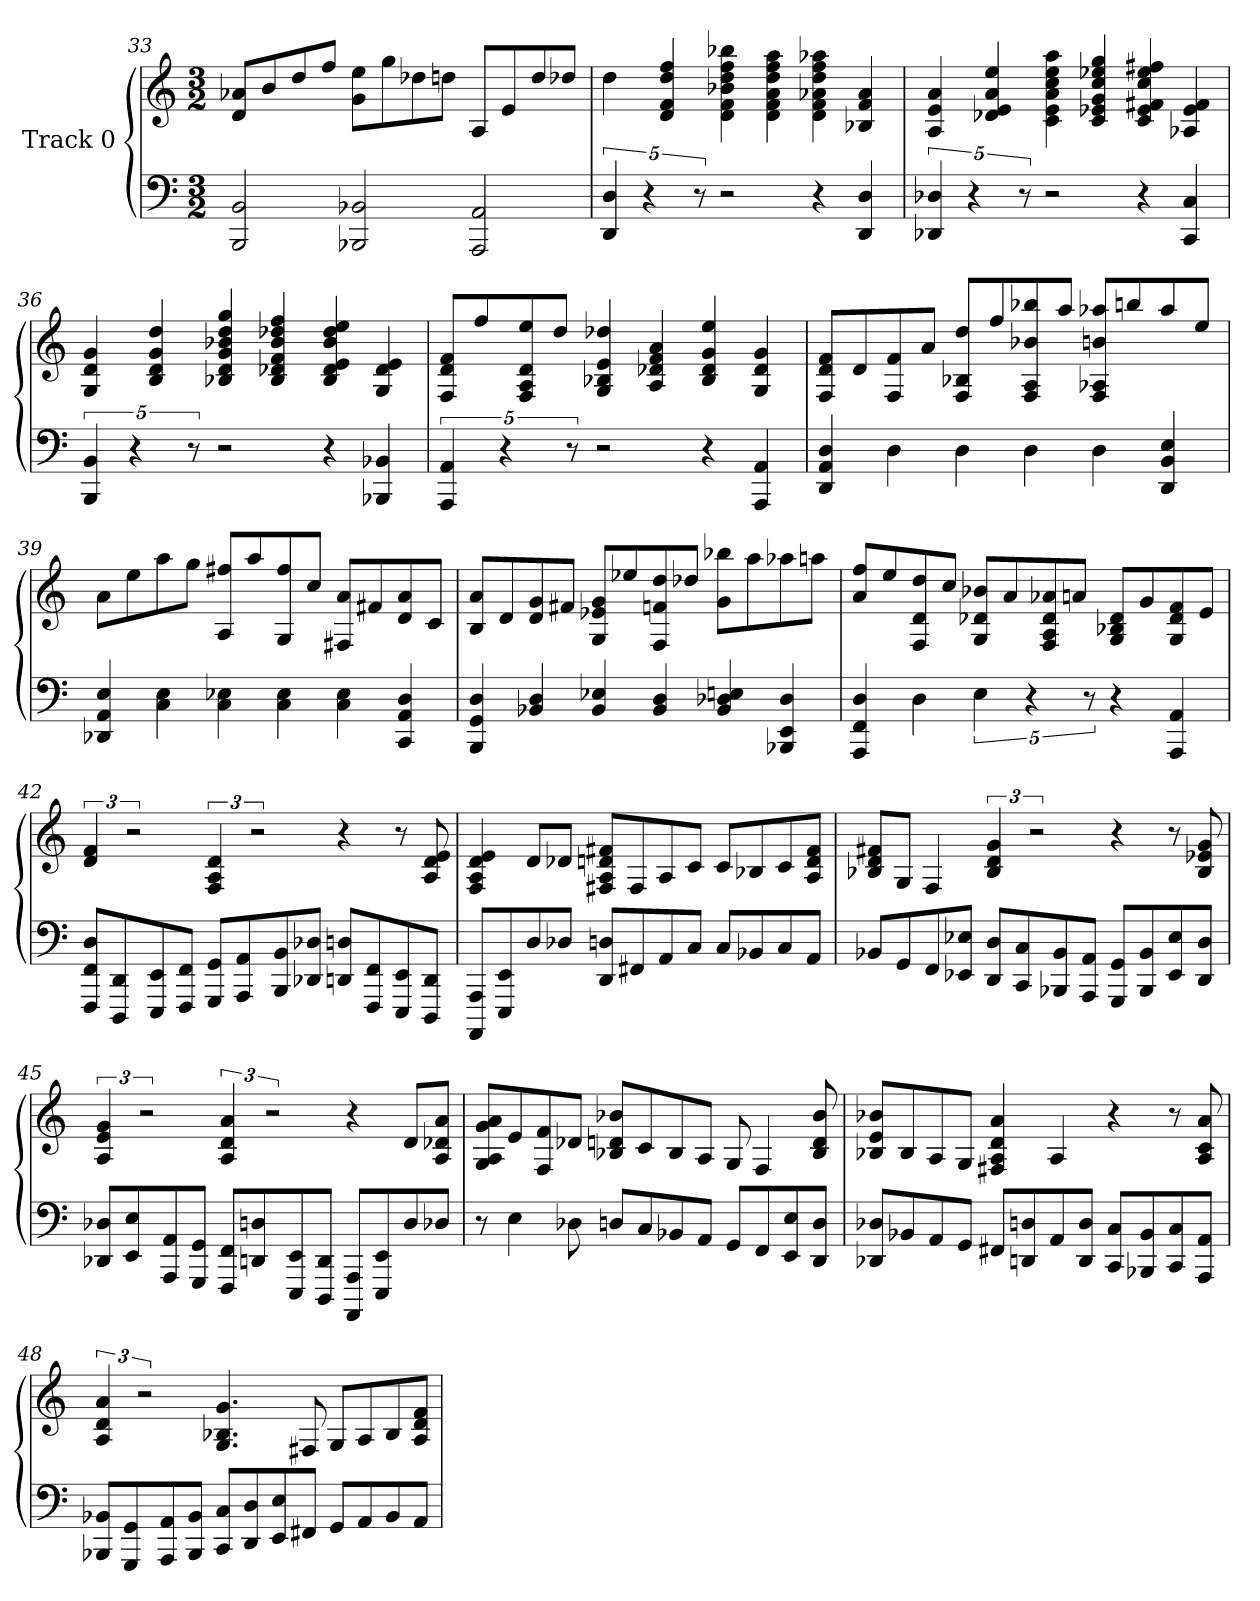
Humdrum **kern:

**kern	**kern
*part2	*part1
*staff2	*staff1
*	*I"Track 0
!!LO:LB:g=z
*clefF4	*clefG2
*k[]	*k[]
*C:	*C:
*M3/2	*M3/2
=33	=33
2BBB/ 2BB/	8d/ 8a-X/L
.	8b/
.	8dd/
.	8ff/J
2BBB-X/ 2BB-X/	8g\ 8ee\L
.	8gg\
.	8dd-X\
.	8ddn\J
2AAA/ 2AA/	8A/L
.	8e/
.	8dd/
.	8dd-X/J
=34	=34
5DD/ 5D/	4dd\
5r	.
.	4d/ 4f/ 4dd/ 4ff/
10r	.
2r	4d\ 4f\ 4b-X\ 4dd\ 4ff\ 4bb-X\
.	4d\ 4f\ 4a\ 4dd\ 4ff\ 4aa\
4r	4d\ 4f\ 4a-X\ 4dd\ 4ff\ 4aa-X\
4DD/ 4D/	4B-X/ 4f/ 4a-/
=35	=35
5DD-X/ 5D-X/	4A/ 4e/ 4a/
5r	.
.	4d-X/ 4e/ 4a/ 4ee/
10r	.
2r	4c\ 4e\ 4a\ 4cc\ 4ee\ 4aa\
.	4c/ 4e-X/ 4g/ 4cc/ 4ee-X/ 4gg/
4r	4c/ 4e-/ 4f#X/ 4cc/ 4ee-/ 4ff#X/
4CC/ 4C/	4A-X/ 4e-/ 4f#/
!!LO:LB:g=z
=36	=36
5BBB/ 5BB/	4G/ 4d/ 4g/
5r	.
.	4B/ 4d/ 4g/ 4dd/
10r	.
2r	4B-X/ 4d/ 4g/ 4b-X/ 4dd/ 4gg/
.	4B-/ 4d-X/ 4f/ 4b-/ 4dd-X/ 4ff/
4r	4B-/ 4d-/ 4e/ 4b-/ 4dd-/ 4ee/
4BBB-X/ 4BB-X/	4G/ 4d-/ 4e/
=37	=37
5AAA/ 5AA/	8F/ 8d/ 8f/L
.	8ff/
5r	.
.	8F/ 8A/ 8d/ 8ee/
.	8dd/J
10r	.
2r	4G/ 4B-X/ 4e/ 4dd-X/
.	4A/ 4d-X/ 4f/ 4a/
4r	4B-/ 4d-/ 4g/ 4ee/
4AAA/ 4AA/	4G/ 4d-/ 4g/
=38	=38
4DD/ 4AA/ 4D/	8F/ 8d/ 8f/L
.	8d/
4D\	8F/ 8f/
.	8a/J
4D\	8F/ 8B-X/ 8dd/L
.	8ff/
4D\	8F/ 8A/ 8b-X/ 8bb-X/
.	8aa/J
4D\	8F/ 8A-X/ 8bn/ 8aa-X/L
.	8bbn/
4DD/ 4BB/ 4E/	8aa-/
.	8ee/J
!!LO:PB:g=z
=39	=39
4DD-X/ 4AA/ 4E/	8a\L
.	8ee\
4C\ 4E\	8aa\
.	8gg\J
4C\ 4E-X\	8A/ 8ff#X/L
.	8aa/
4C\ 4E-\	8G/ 8ff#/
.	8cc/J
4C\ 4E-\	8F#X/ 8a/L
.	8f#X/
4CC/ 4AA/ 4D/	8d/ 8a/
.	8c/J
=40	=40
4BBB/ 4GG/ 4D/	8B/ 8a/L
.	8d/
4BB-X/ 4D/	8d/ 8g/
.	8f#X/J
4BB-/ 4E-X/	8G/ 8e-X/ 8g/L
.	8ee-X/
4BB-/ 4D/	8F/ 8fn/ 8dd/
.	8dd-X/J
4BB-/ 4D-X/ 4En/	8g\ 8bb-X\L
.	8aa\
4BBB-X/ 4EE/ 4D-/	8aa-X\
.	8aan\J
!!LO:LB:g=z
=41	=41
4AAA/ 4FF/ 4D/	8a/ 8ff/L
.	8ee/
4D\	8F/ 8d/ 8dd/
.	8cc/J
5E\	8G/ 8d-X/ 8b-X/L
.	8a/
5r	.
.	8F/ 8A/ 8d-/ 8a-X/
.	8an/J
10r	.
4r	8G/ 8B-X/ 8d-/L
.	8g/
4AAA/ 4AA/	8G/ 8d-/ 8f/
.	8e/J
!!LO:LB:g=z
=42	=42
8FFF/ 8FF/ 8D/L	6d/ 6f/
8DDD/ 8DD/	.
.	3r
8EEE/ 8EE/	.
8FFF/ 8FF/J	.
8GGG/ 8GG/L	6F/ 6A/ 6d/
8AAA/ 8AA/	.
.	3r
8BBB/ 8BB/	.
8DD-X/ 8D-X/J	.
8DDn/ 8Dn/L	4r
8FFF/ 8FF/	.
8EEE/ 8EE/	8r
8DDD/ 8DD/J	8A/ 8d/ 8e/
=43	=43
8AAAA/ 8AAA/L	4F/ 4A/ 4d/ 4e/
8EEE/ 8EE/	.
8D/	8d/L
8D-X/J	8d-X/J
8DD/ 8Dn/L	8F#X/ 8A/ 8dn/ 8f#X/L
8FF#X/	8F#/
8AA/	8A/
8C/J	8c/J
8C/L	8c/L
8BB-X/	8B-X/
8C/	8c/
8AA/J	8A/ 8d/ 8f#/J
=44	=44
8BB-X/L	8B-X/ 8d/ 8f#X/L
8GG/	8G/J
8FF/	4F/
8EE-X/ 8E-X/J	.
8DD/ 8D/L	6B-/ 6d/ 6g/
8CC/ 8C/	.
.	3r
8BBB-X/ 8BB-/	.
8AAA/ 8AA/J	.
8GGG/ 8GG/L	4r
8BBB-/ 8BB-/	.
8EE-/ 8E-/	8r
8DD/ 8D/J	8B-/ 8e-X/ 8g/
!!LO:PB:g=z
=45	=45
8DD-X/ 8D-X/L	6A/ 6e/ 6g/
8EE/ 8E/	.
.	3r
8AAA/ 8AA/	.
8GGG/ 8GG/J	.
8FFF/ 8FF/L	6A/ 6d/ 6a/
8DDn/ 8Dn/	.
.	3r
8EEE/ 8EE/	.
8DDD/ 8DD/J	.
8AAAA/ 8AAA/L	4r
8EEE/ 8EE/	.
8D/	8d/L
8D-X/J	8A/ 8d-X/ 8a/J
=46	=46
8r	8G/ 8A/ 8g/ 8a/L
4E\	8e/
.	8F/ 8f/
8D-X\	8d-X/J
8Dn/L	8B-X/ 8dn/ 8b-X/L
8C/	8c/
8BB-X/	8B-/
8AA/J	8A/J
8GG/L	8G/
8FF/	4F/
8EE/ 8E/	.
8DD/ 8D/J	8B-/ 8d/ 8b-/
!!LO:LB:g=z
=47	=47
8DD-X/ 8D-X/L	8B-X/ 8e/ 8b-X/L
8BB-X/	8B-/
8AA/	8A/
8GG/J	8G/J
8FF#X/L	4F#X/ 4A/ 4d/ 4a/
8DDn/ 8Dn/	.
8AA/	4A/
8DD/ 8D/J	.
8CC/ 8C/L	4r
8BBB-X/ 8BB-/	.
8CC/ 8C/	8r
8AAA/ 8AA/J	8A/ 8c/ 8a/
!!LO:LB:g=z
=48	=48
8BBB-X/ 8BB-X/L	6A/ 6d/ 6a/
8GGG/ 8GG/	.
.	3r
8AAA/ 8AA/	.
8BBB-/ 8BB-/J	.
8CC/ 8C/L	4.G/ 4.B-X/ 4.g/
8DD/ 8D/	.
8EE/ 8E/	.
8FF#X/J	8F#X/
8GG/L	8G/L
8AA/	8A/
8BB-/	8B-/
8AA/J	8A/ 8d/ 8f/J
=	=
*-	*-
